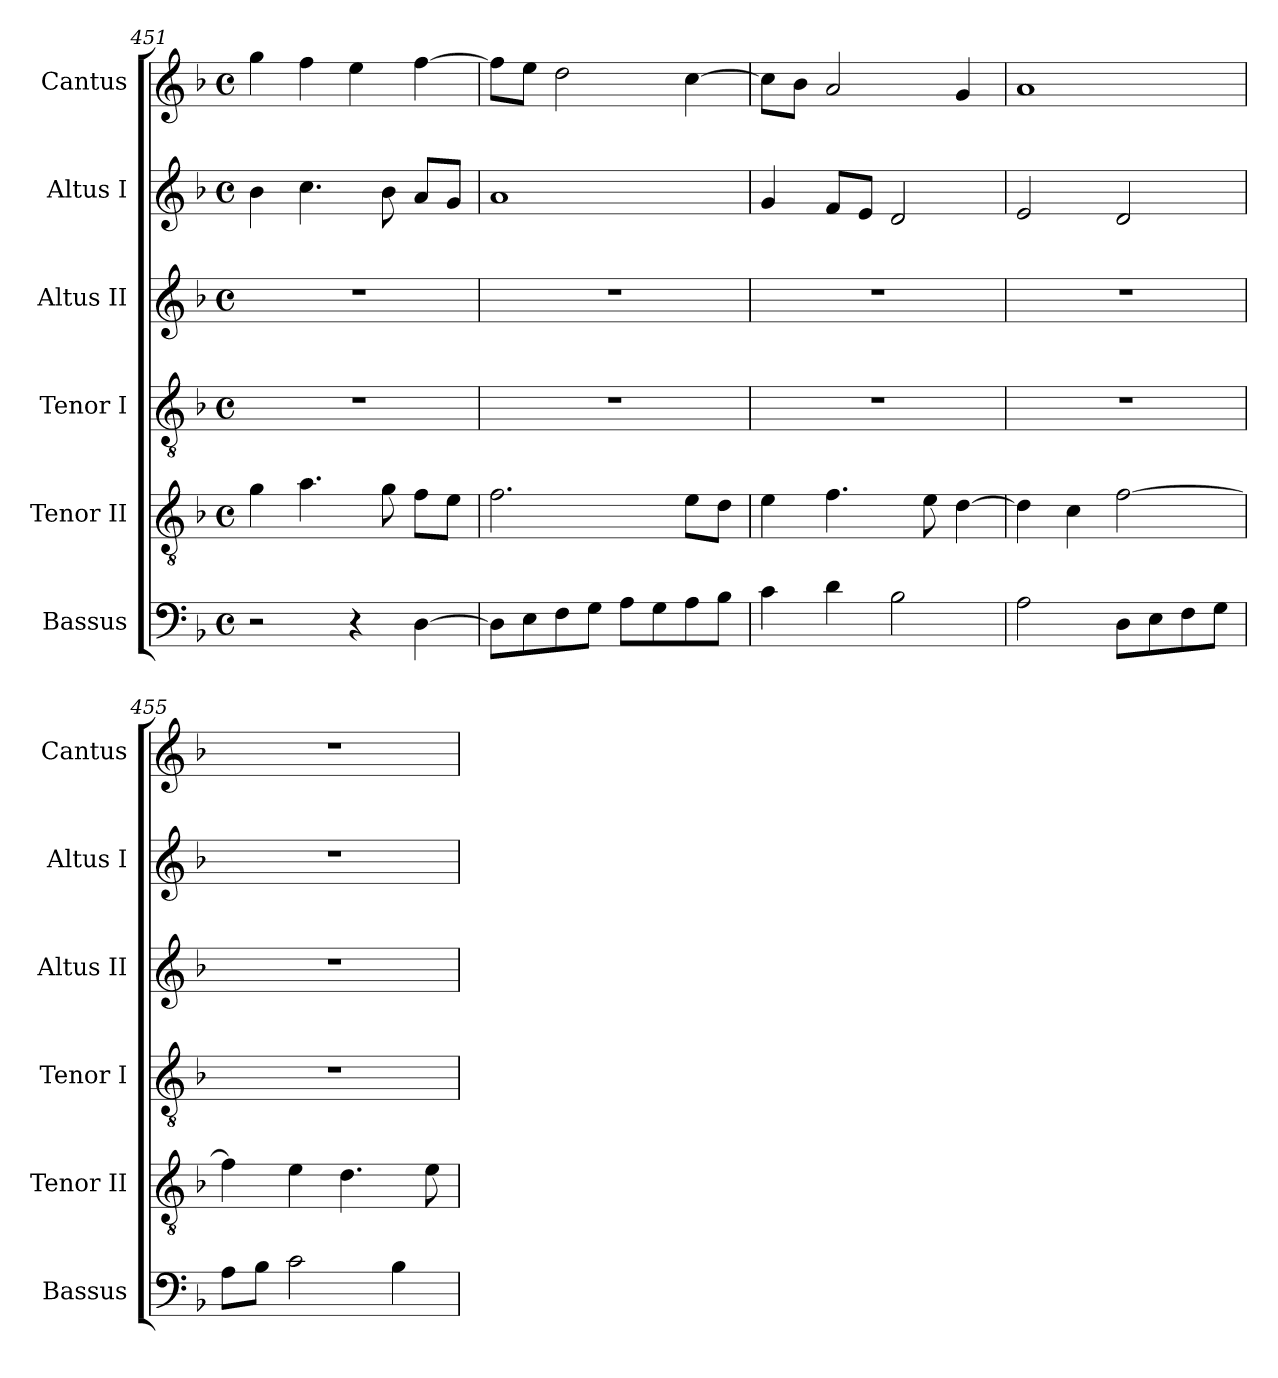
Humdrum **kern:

**kern	**kern	**kern	**kern	**kern	**kern
*part6	*part5	*part4	*part3	*part2	*part1
*staff6	*staff5	*staff4	*staff3	*staff2	*staff1
*I"Bassus	*I"Tenor II	*I"Tenor I	*I"Altus II	*I"Altus I	*I"Cantus
*I'Bassus	*I'Tenor II	*I'Tenor I	*I'Altus II	*I'Altus I	*I'Cantus
*clefF4	*clefGv2	*clefGv2	*clefG2	*clefG2	*clefG2
*k[b-]	*k[b-]	*k[b-]	*k[b-]	*k[b-]	*k[b-]
*F:	*F:	*F:	*F:	*F:	*F:
*M4/4	*M4/4	*M4/4	*M4/4	*M4/4	*M4/4
*met(c)	*met(c)	*met(c)	*met(c)	*met(c)	*met(c)
=451	=451	=451	=451	=451	=451
2r	4g\	1r	1r	4b-\	4gg\
.	4.a\	.	.	4.cc\	4ff\
4r	.	.	.	.	4ee\
.	8g\	.	.	8b-\	.
[>4D\	8f\L	.	.	8a/L	[>4ff\
.	8e\J	.	.	8g/J	.
=452	=452	=452	=452	=452	=452
8D\L]	2.f\	1r	1r	1a	8ff\L]
8E\	.	.	.	.	8ee\J
8F\	.	.	.	.	2dd\
8G\J	.	.	.	.	.
8A\L	.	.	.	.	.
8G\	.	.	.	.	.
8A\	8e\L	.	.	.	[<4cc\
8B-\J	8d\J	.	.	.	.
!!LO:LB:g=z
=453	=453	=453	=453	=453	=453
4c\	4e\	1r	1r	4g/	8cc\L]
.	.	.	.	.	8b-\J
4d\	4.f\	.	.	8f/L	2a/
.	.	.	.	8e/J	.
2B-\	.	.	.	2d/	.
.	8e\	.	.	.	.
.	[>4d\	.	.	.	4g/
=454	=454	=454	=454	=454	=454
2A\	4d\]	1r	1r	2e/	1a
.	4c\	.	.	.	.
8D\L	[>2f\	.	.	2d/	.
8E\	.	.	.	.	.
8F\	.	.	.	.	.
8G\J	.	.	.	.	.
=455	=455	=455	=455	=455	=455
8A\L	4f\]	1r	1r	1r	1r
8B-\J	.	.	.	.	.
2c\	4e\	.	.	.	.
.	4.d\	.	.	.	.
4B-\	.	.	.	.	.
.	8e\	.	.	.	.
=	=	=	=	=	=
*-	*-	*-	*-	*-	*-
